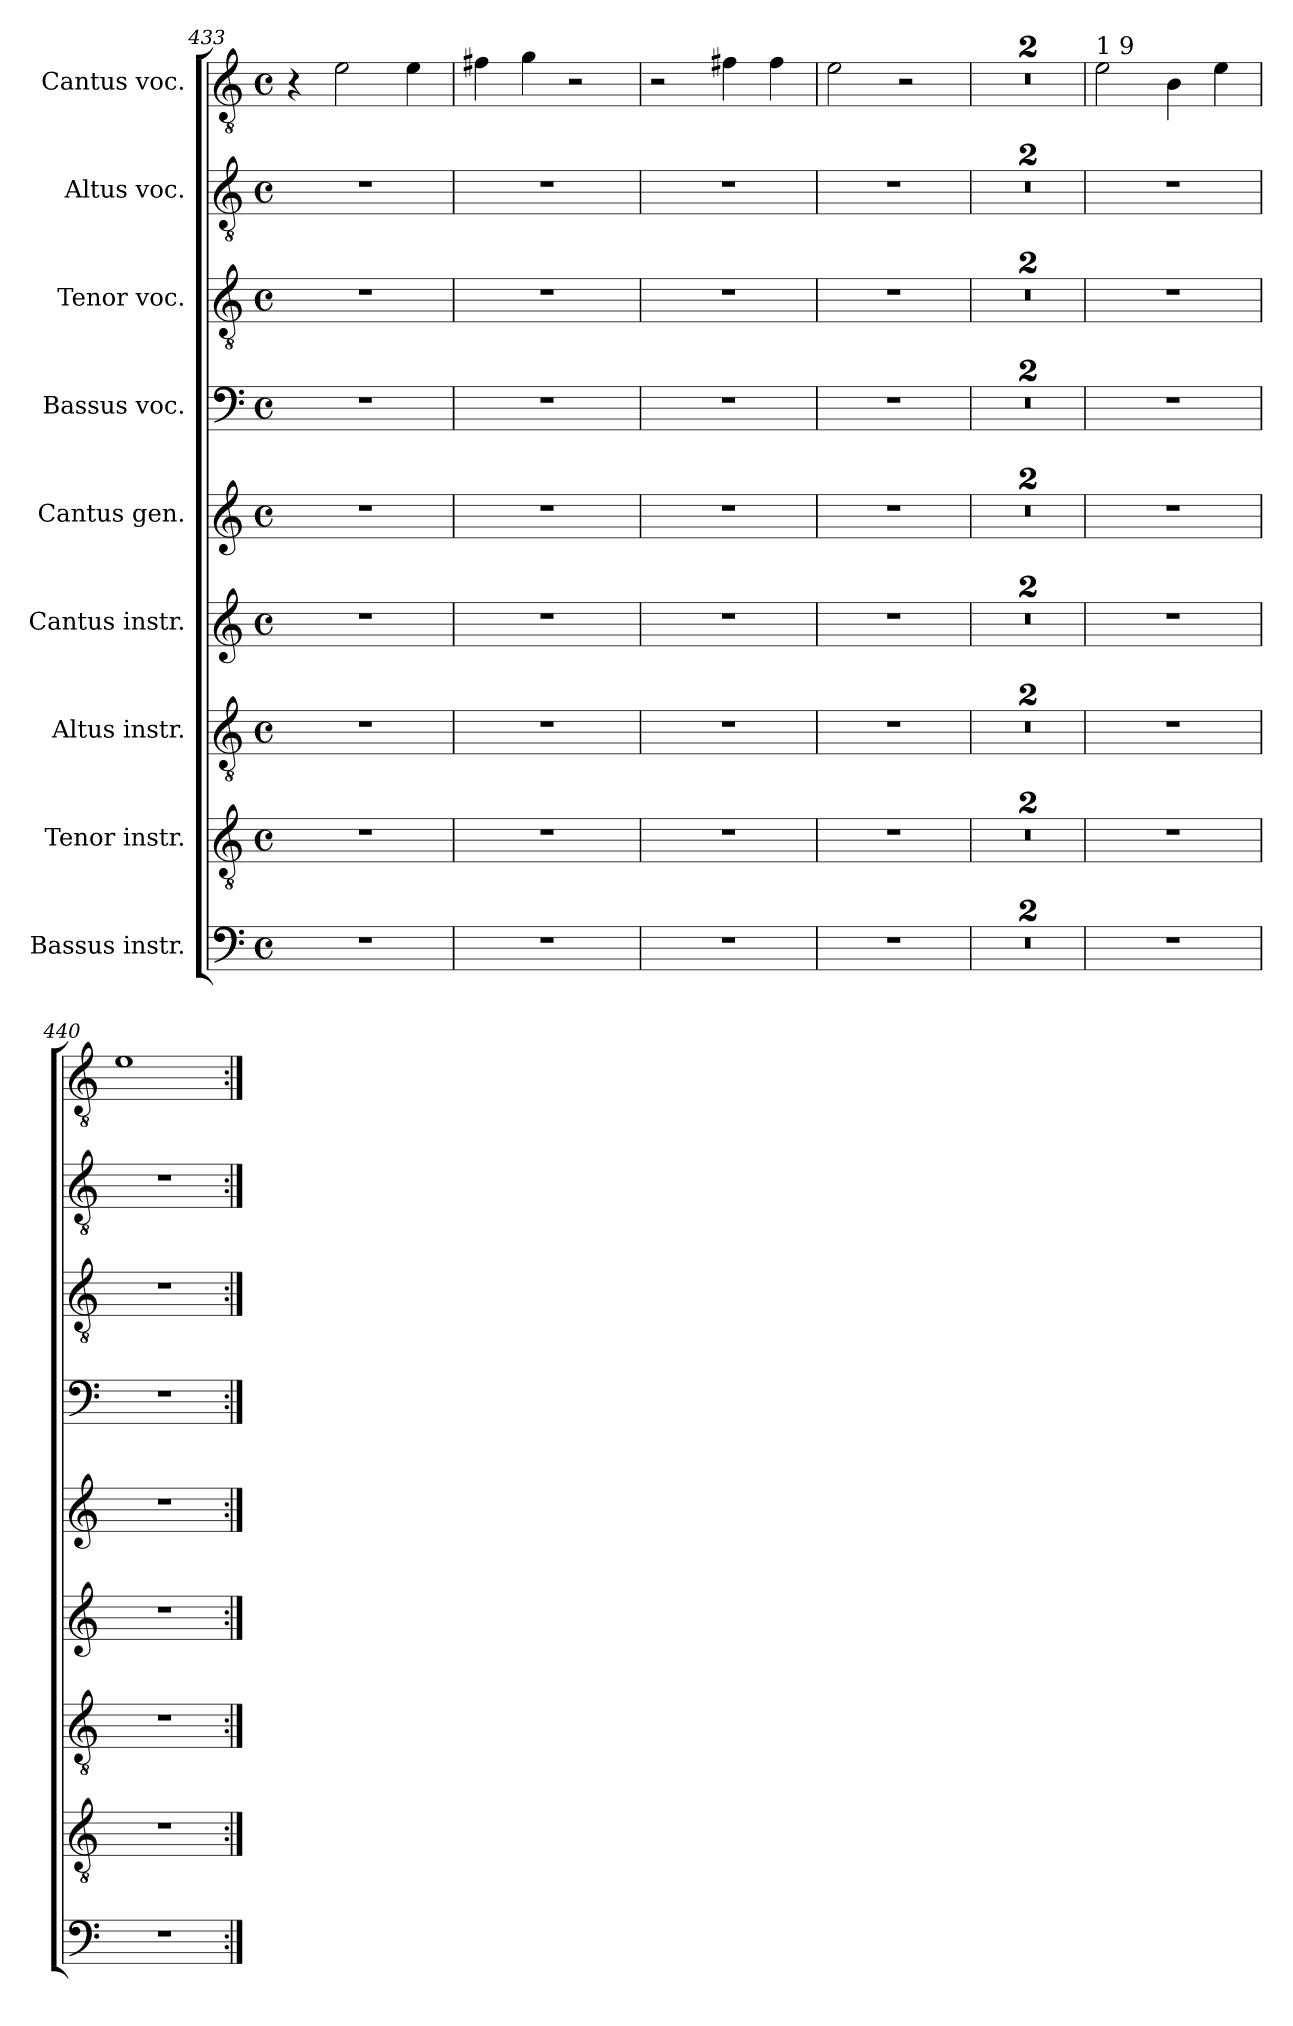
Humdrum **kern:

**kern	**kern	**kern	**kern	**kern	**kern	**kern	**kern	**kern
*part9	*part8	*part7	*part6	*part5	*part4	*part3	*part2	*part1
*staff9	*staff8	*staff7	*staff6	*staff5	*staff4	*staff3	*staff2	*staff1
*I"Bassus instr.	*I"Tenor instr.	*I"Altus instr.	*I"Cantus instr.	*I"Cantus gen.	*I"Bassus voc.	*I"Tenor voc.	*I"Altus voc.	*I"Cantus voc.
*clefF4	*clefGv2	*clefGv2	*clefG2	*clefG2	*clefF4	*clefGv2	*clefGv2	*clefGv2
*k[]	*k[]	*k[]	*k[]	*k[]	*k[]	*k[]	*k[]	*k[]
*C:	*C:	*C:	*C:	*C:	*C:	*C:	*C:	*C:
*M4/4	*M4/4	*M4/4	*M4/4	*M4/4	*M4/4	*M4/4	*M4/4	*M4/4
*met(c)	*met(c)	*met(c)	*met(c)	*met(c)	*met(c)	*met(c)	*met(c)	*met(c)
=433	=433	=433	=433	=433	=433	=433	=433	=433
1r	1r	1r	1r	1r	1r	1r	1r	4r
.	.	.	.	.	.	.	.	2e\
.	.	.	.	.	.	.	.	4e\
=434	=434	=434	=434	=434	=434	=434	=434	=434
1r	1r	1r	1r	1r	1r	1r	1r	4f#X\
.	.	.	.	.	.	.	.	4g\
.	.	.	.	.	.	.	.	2r
=435	=435	=435	=435	=435	=435	=435	=435	=435
1r	1r	1r	1r	1r	1r	1r	1r	2r
.	.	.	.	.	.	.	.	4f#X\
.	.	.	.	.	.	.	.	4f#\
=436	=436	=436	=436	=436	=436	=436	=436	=436
1r	1r	1r	1r	1r	1r	1r	1r	2e\
.	.	.	.	.	.	.	.	2r
=437	=437	=437	=437	=437	=437	=437	=437	=437
1r	1r	1r	1r	1r	1r	1r	1r	1r
=438	=438	=438	=438	=438	=438	=438	=438	=438
1r	1r	1r	1r	1r	1r	1r	1r	1r
!!LO:LB:g=z
=439	=439	=439	=439	=439	=439	=439	=439	=439
!	!	!	!	!	!	!	!	!LO:TX:a:t=1 9
1r	1r	1r	1r	1r	1r	1r	1r	2e\
.	.	.	.	.	.	.	.	4B\
.	.	.	.	.	.	.	.	4e\
=440	=440	=440	=440	=440	=440	=440	=440	=440
1r	1r	1r	1r	1r	1r	1r	1r	1e
=:|!	=:|!	=:|!	=:|!	=:|!	=:|!	=:|!	=:|!	=:|!
*-	*-	*-	*-	*-	*-	*-	*-	*-
